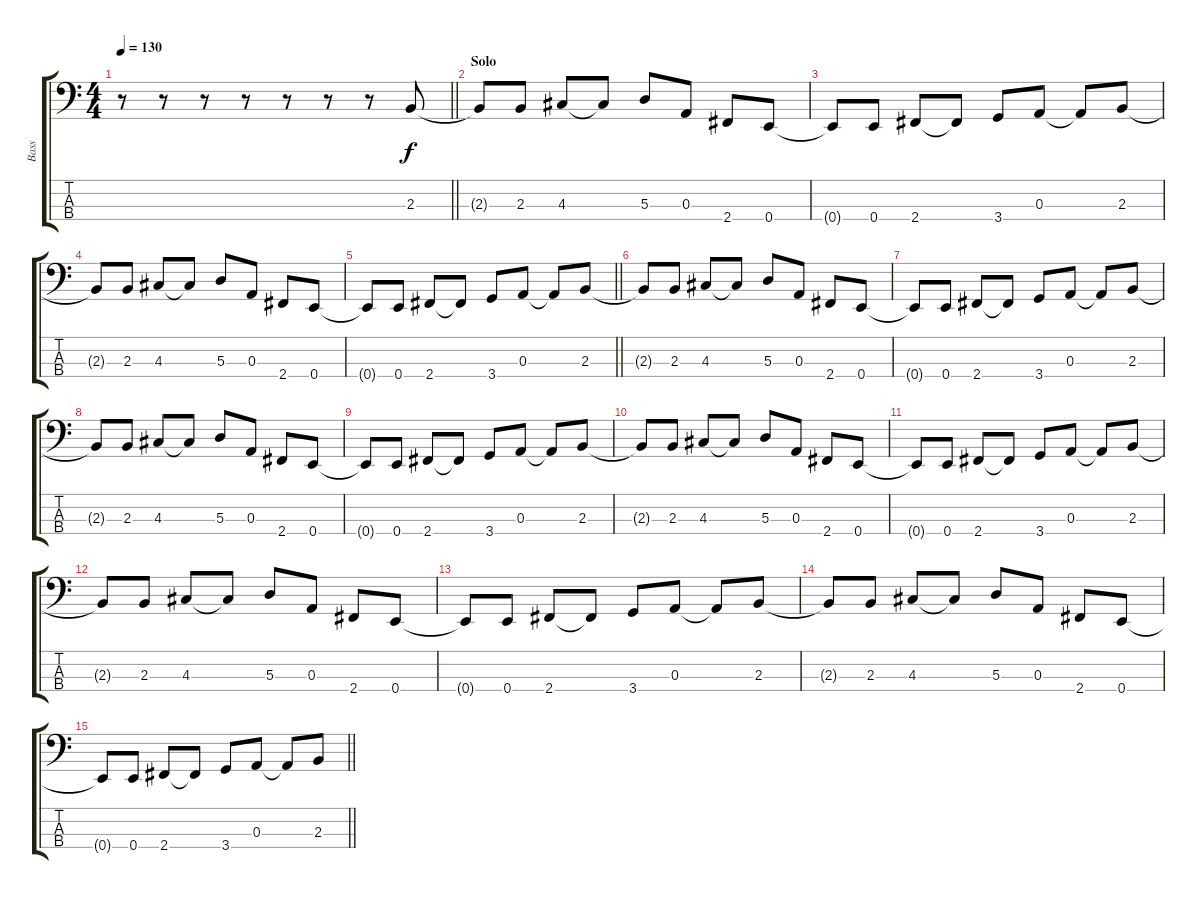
\track ("Bass" "Bass") {mute instrument electricbassfinger}
\staff {score tabs}
\tuning (G2 D2 A1 E1) {hide}
\ts (4 4)
\tempo 130
\clef f4
\barLineRight lightlight
\ks c
r.8{dy f} r.8 r.8 r.8 r.8 r.8 r.8 2.3.8 |
\section ("" "Solo")
2.3{t}.8 2.3.8 4.3.8 4.3{t}.8 5.3.8 0.3.8 2.4.8 0.4.8 |
0.4{t}.8 0.4.8 2.4.8 2.4{t}.8 3.4.8 0.3.8 0.3{t}.8 2.3.8 |
2.3{t}.8 2.3.8 4.3.8 4.3{t}.8 5.3.8 0.3.8 2.4.8 0.4.8 |
\barLineRight lightlight
0.4{t}.8 0.4.8 2.4.8 2.4{t}.8 3.4.8 0.3.8 0.3{t}.8 2.3.8 |
2.3{t}.8 2.3.8 4.3.8 4.3{t}.8 5.3.8 0.3.8 2.4.8 0.4.8 |
0.4{t}.8 0.4.8 2.4.8 2.4{t}.8 3.4.8 0.3.8 0.3{t}.8 2.3.8 |
2.3{t}.8 2.3.8 4.3.8 4.3{t}.8 5.3.8 0.3.8 2.4.8 0.4.8 |
0.4{t}.8 0.4.8 2.4.8 2.4{t}.8 3.4.8 0.3.8 0.3{t}.8 2.3.8 |
2.3{t}.8 2.3.8 4.3.8 4.3{t}.8 5.3.8 0.3.8 2.4.8 0.4.8 |
0.4{t}.8 0.4.8 2.4.8 2.4{t}.8 3.4.8 0.3.8 0.3{t}.8 2.3.8 |
2.3{t}.8 2.3.8 4.3.8 4.3{t}.8 5.3.8 0.3.8 2.4.8 0.4.8 |
0.4{t}.8 0.4.8 2.4.8 2.4{t}.8 3.4.8 0.3.8 0.3{t}.8 2.3.8 |
2.3{t}.8 2.3.8 4.3.8 4.3{t}.8 5.3.8 0.3.8 2.4.8 0.4.8 |
\barLineRight lightlight
0.4{t}.8 0.4.8 2.4.8 2.4{t}.8 3.4.8 0.3.8 0.3{t}.8 2.3.8
